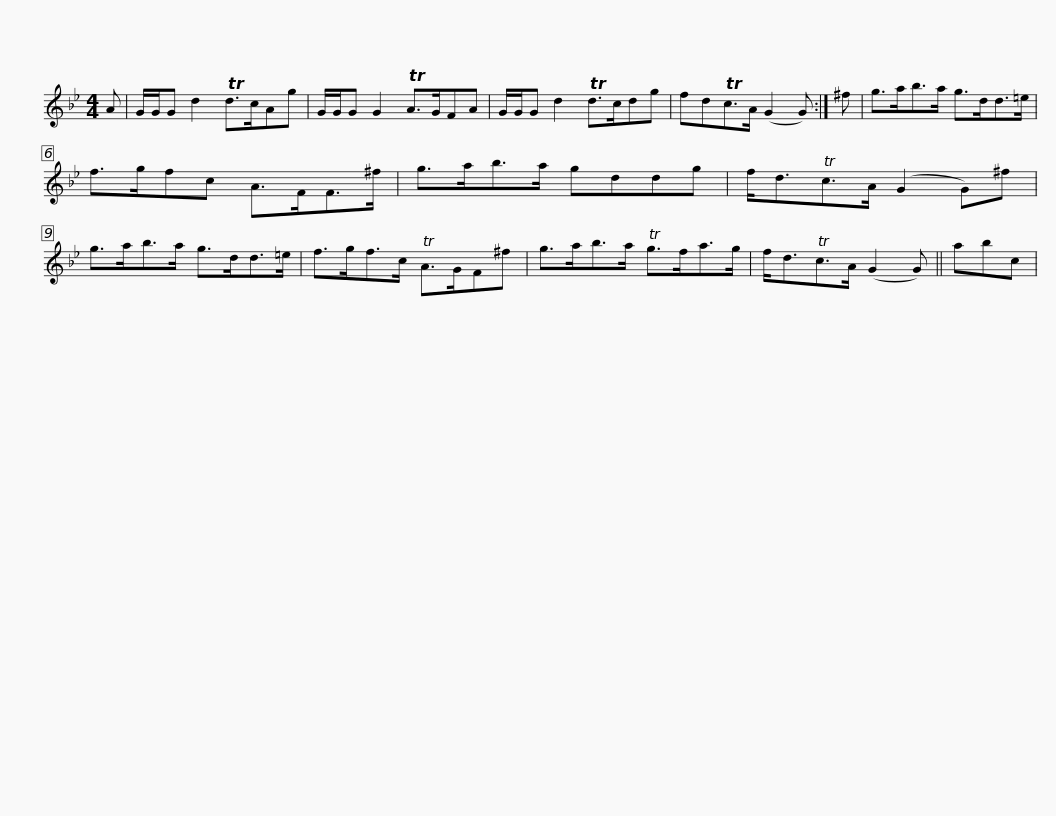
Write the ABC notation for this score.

X:1
L:1/8
M:4/4
I:linebreak $
K:Gmin
V:1 treble
V:1
 A | G/G/G d2 Td>cAg | G/G/G G2 TA>GFA | G/G/G d2 Td>cdg | fdTc>A (G2 G) :| %5
 ^f |$ g>ab>a g>dd>=e | f>gfc A>FF>^f | g>ab>a gddg | f<dTc>A (G2 G)^f |$ %10
 g>ab>a g>dd>=e | f>gf>c TA>GF^f | g>ab>a Tg>fa>g | f<dTc>A (G2 G) || abc | %15
